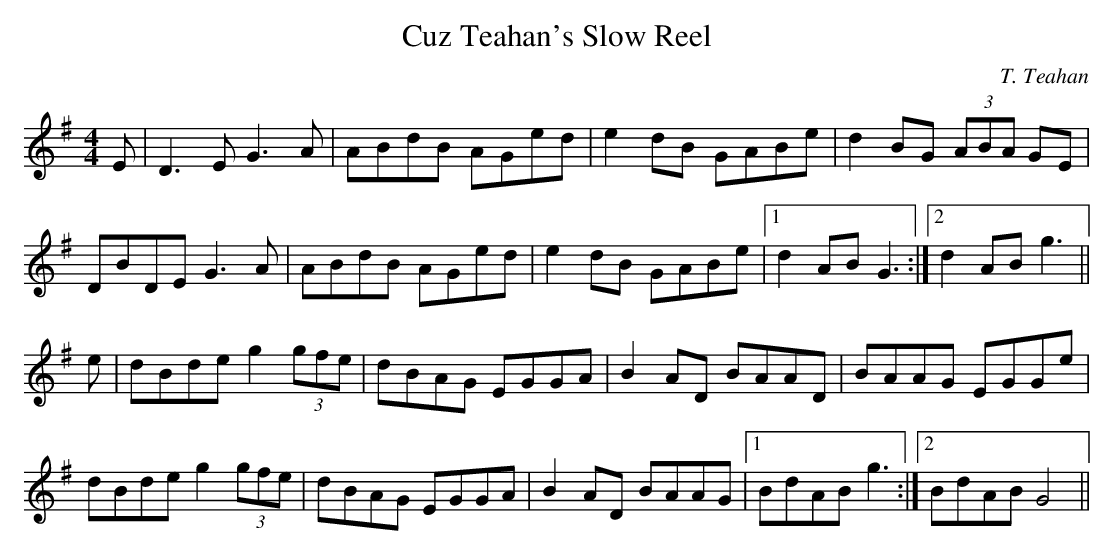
X:1
T: Cuz Teahan's Slow Reel
M: 4/4
L: 1/8
C: T. Teahan
K: G
E | D3 E G3 A | ABdB AGed | e2 dB GABe |\
d2 BG (3ABA GE |
DBDE G3 A | ABdB AGed | e2 dB GABe |1\
d2 AB G3 :|2 d2 AB g3 ||
e | dBde g2 (3gfe | dBAG EGGA | B2 AD BAAD |\
BAAG EGGe |
dBde g2 (3gfe | dBAG EGGA | B2 AD BAAG |1\
BdAB g3 :|2 BdAB G4 ||
